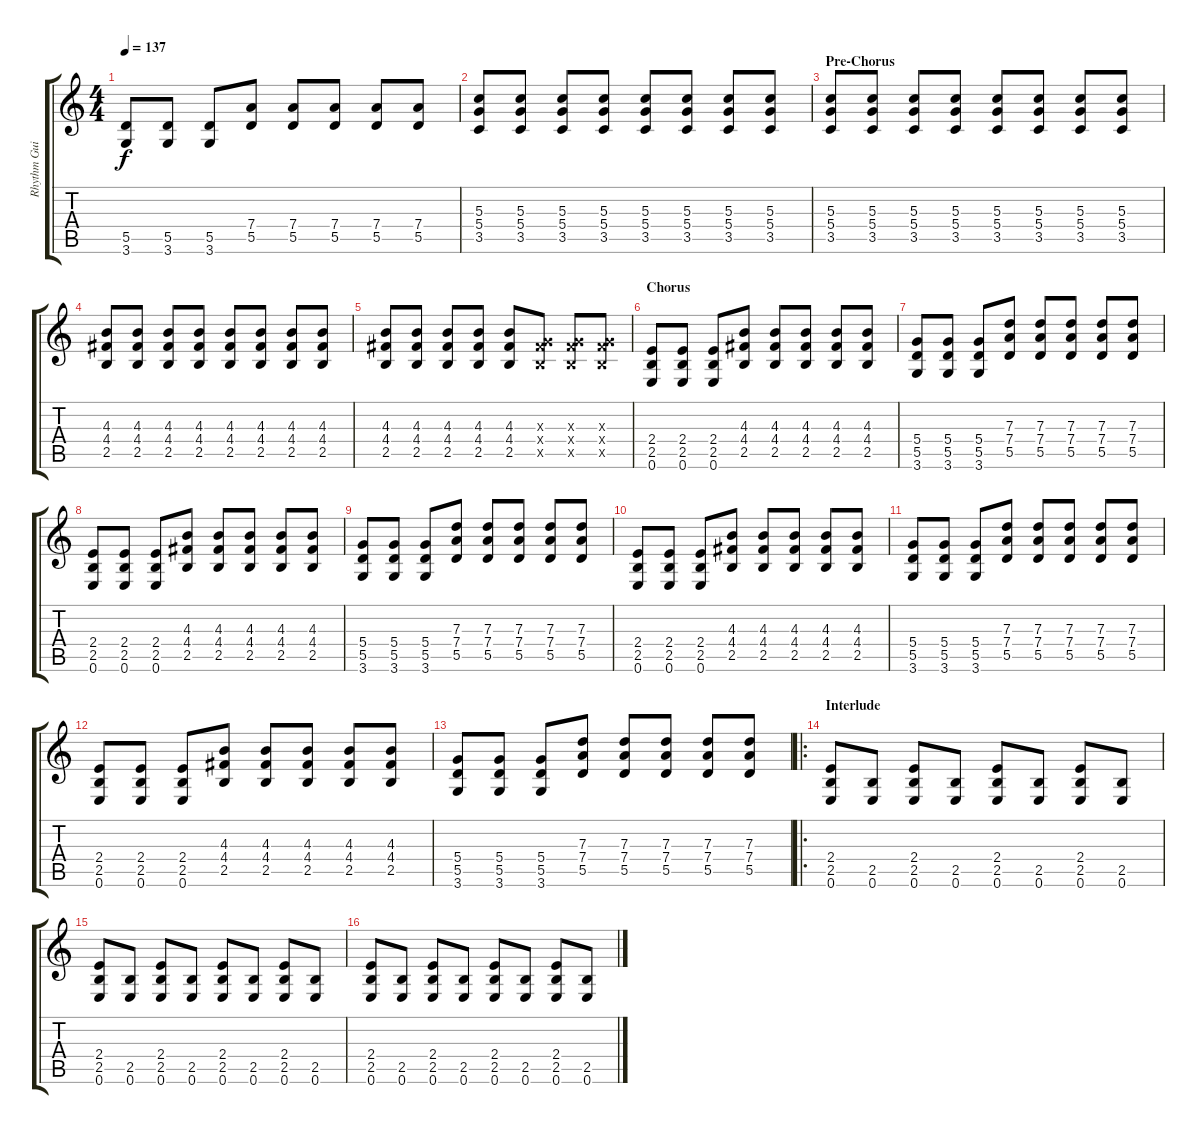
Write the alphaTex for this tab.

\track ("Rhythm Guitar" "Rhythm Gui") {instrument electricguitarmuted}
\staff {score tabs}
\tuning (E4 B3 G3 D3 A2 E2) {hide}
\ts (4 4)
\tempo 137
\clef g2
\ks c
(5.5 3.6).8{dy f} (5.5 3.6).8 (5.5 3.6).8 (7.4 5.5).8 (7.4 5.5).8 (7.4 5.5).8 (7.4 5.5).8 (7.4 5.5).8 |
(5.3 5.4 3.5).8 (5.3 5.4 3.5).8 (5.3 5.4 3.5).8 (5.3 5.4 3.5).8 (5.3 5.4 3.5).8 (5.3 5.4 3.5).8 (5.3 5.4 3.5).8 (5.3 5.4 3.5).8 |
\section ("" "Pre-Chorus")
(5.3 5.4 3.5).8 (5.3 5.4 3.5).8 (5.3 5.4 3.5).8 (5.3 5.4 3.5).8 (5.3 5.4 3.5).8 (5.3 5.4 3.5).8 (5.3 5.4 3.5).8 (5.3 5.4 3.5).8 |
(4.3 4.4 2.5).8 (4.3 4.4 2.5).8 (4.3 4.4 2.5).8 (4.3 4.4 2.5).8 (4.3 4.4 2.5).8 (4.3 4.4 2.5).8 (4.3 4.4 2.5).8 (4.3 4.4 2.5).8 |
(4.3 4.4 2.5).8 (4.3 4.4 2.5).8 (4.3 4.4 2.5).8 (4.3 4.4 2.5).8 (4.3 4.4 2.5).8 (0.3{x} 4.4{x} 2.5{x}).8 (0.3{x} 4.4{x} 2.5{x}).8 (0.3{x} 4.4{x} 2.5{x}).8 |
\section ("" "Chorus")
(2.4 2.5 0.6).8{instrument distortionguitar} (2.4 2.5 0.6).8 (2.4 2.5 0.6).8 (4.3 4.4 2.5).8 (4.3 4.4 2.5).8 (4.3 4.4 2.5).8 (4.3 4.4 2.5).8 (4.3 4.4 2.5).8 |
(5.4 5.5 3.6).8 (5.4 5.5 3.6).8 (5.4 5.5 3.6).8 (7.3 7.4 5.5).8 (7.3 7.4 5.5).8 (7.3 7.4 5.5).8 (7.3 7.4 5.5).8 (7.3 7.4 5.5).8 |
(2.4 2.5 0.6).8{instrument distortionguitar} (2.4 2.5 0.6).8 (2.4 2.5 0.6).8 (4.3 4.4 2.5).8 (4.3 4.4 2.5).8 (4.3 4.4 2.5).8 (4.3 4.4 2.5).8 (4.3 4.4 2.5).8 |
(5.4 5.5 3.6).8 (5.4 5.5 3.6).8 (5.4 5.5 3.6).8 (7.3 7.4 5.5).8 (7.3 7.4 5.5).8 (7.3 7.4 5.5).8 (7.3 7.4 5.5).8 (7.3 7.4 5.5).8 |
(2.4 2.5 0.6).8{instrument distortionguitar} (2.4 2.5 0.6).8 (2.4 2.5 0.6).8 (4.3 4.4 2.5).8 (4.3 4.4 2.5).8 (4.3 4.4 2.5).8 (4.3 4.4 2.5).8 (4.3 4.4 2.5).8 |
(5.4 5.5 3.6).8 (5.4 5.5 3.6).8 (5.4 5.5 3.6).8 (7.3 7.4 5.5).8 (7.3 7.4 5.5).8 (7.3 7.4 5.5).8 (7.3 7.4 5.5).8 (7.3 7.4 5.5).8 |
(2.4 2.5 0.6).8{instrument distortionguitar} (2.4 2.5 0.6).8 (2.4 2.5 0.6).8 (4.3 4.4 2.5).8 (4.3 4.4 2.5).8 (4.3 4.4 2.5).8 (4.3 4.4 2.5).8 (4.3 4.4 2.5).8 |
(5.4 5.5 3.6).8 (5.4 5.5 3.6).8 (5.4 5.5 3.6).8 (7.3 7.4 5.5).8 (7.3 7.4 5.5).8 (7.3 7.4 5.5).8 (7.3 7.4 5.5).8 (7.3 7.4 5.5).8 |
\ro
\section ("" "Interlude")
(2.4 2.5 0.6).8 (2.5 0.6).8 (2.4 2.5 0.6).8 (2.5 0.6).8 (2.4 2.5 0.6).8 (2.5 0.6).8 (2.4 2.5 0.6).8 (2.5 0.6).8 |
(2.4 2.5 0.6).8 (2.5 0.6).8 (2.4 2.5 0.6).8 (2.5 0.6).8 (2.4 2.5 0.6).8 (2.5 0.6).8 (2.4 2.5 0.6).8 (2.5 0.6).8 |
(2.4 2.5 0.6).8 (2.5 0.6).8 (2.4 2.5 0.6).8 (2.5 0.6).8 (2.4 2.5 0.6).8 (2.5 0.6).8 (2.4 2.5 0.6).8 (2.5 0.6).8
